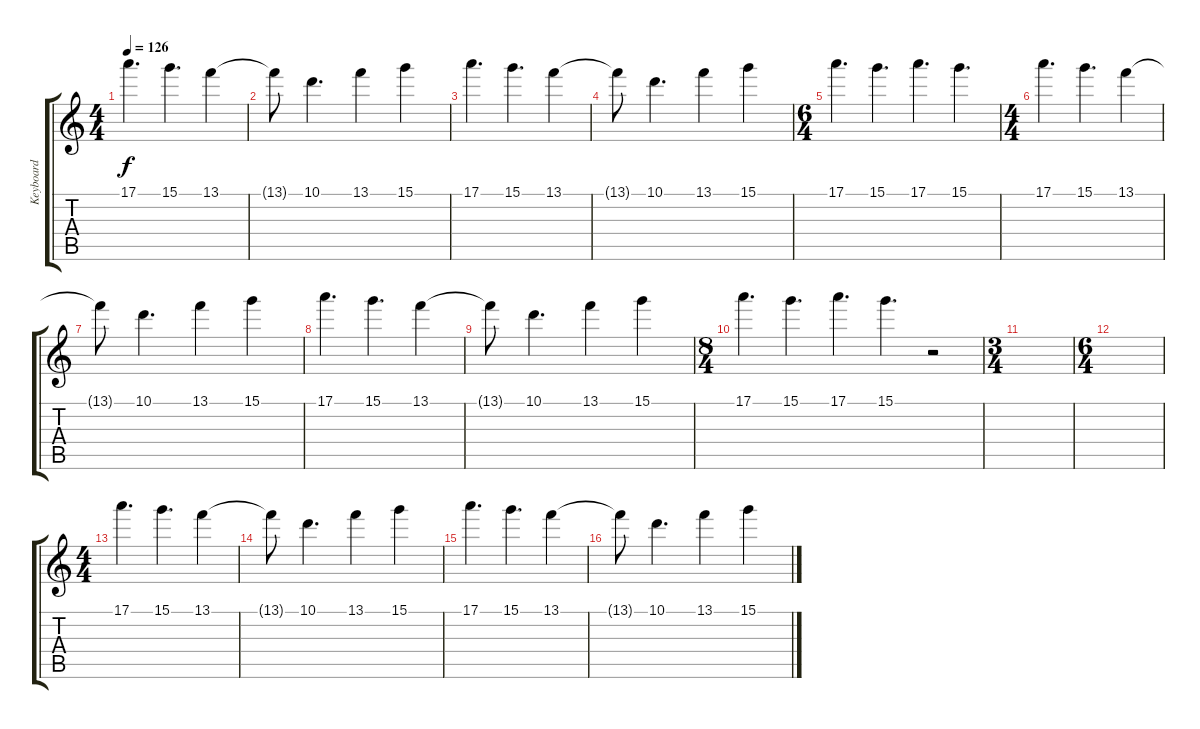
\track ("Keyboard" "Keyboard") {instrument acousticguitarsteel}
\staff {score tabs}
\tuning (E4 B3 G3 D3 A2 E2) {hide}
\ts (4 4)
\tempo 126
\clef g2
\ks c
17.1.4{d dy f} 15.1.4{d} 13.1.4 |
13.1{t}.8 10.1.4{d} 13.1.4 15.1.4 |
17.1.4{d} 15.1.4{d} 13.1.4 |
13.1{t}.8 10.1.4{d} 13.1.4 15.1.4 |
\ts (6 4)
17.1.4{d} 15.1.4{d} 17.1.4{d} 15.1.4{d} |
\ts (4 4)
17.1.4{d} 15.1.4{d} 13.1.4 |
13.1{t}.8 10.1.4{d} 13.1.4 15.1.4 |
17.1.4{d} 15.1.4{d} 13.1.4 |
13.1{t}.8 10.1.4{d} 13.1.4 15.1.4 |
\ts (8 4)
17.1.4{d} 15.1.4{d} 17.1.4{d} 15.1.4{d} r.2 |
\ts (3 4)
|
\ts (6 4)
|
\ts (4 4)
17.1.4{d} 15.1.4{d} 13.1.4 |
13.1{t}.8 10.1.4{d} 13.1.4 15.1.4 |
17.1.4{d} 15.1.4{d} 13.1.4 |
13.1{t}.8 10.1.4{d} 13.1.4 15.1.4
